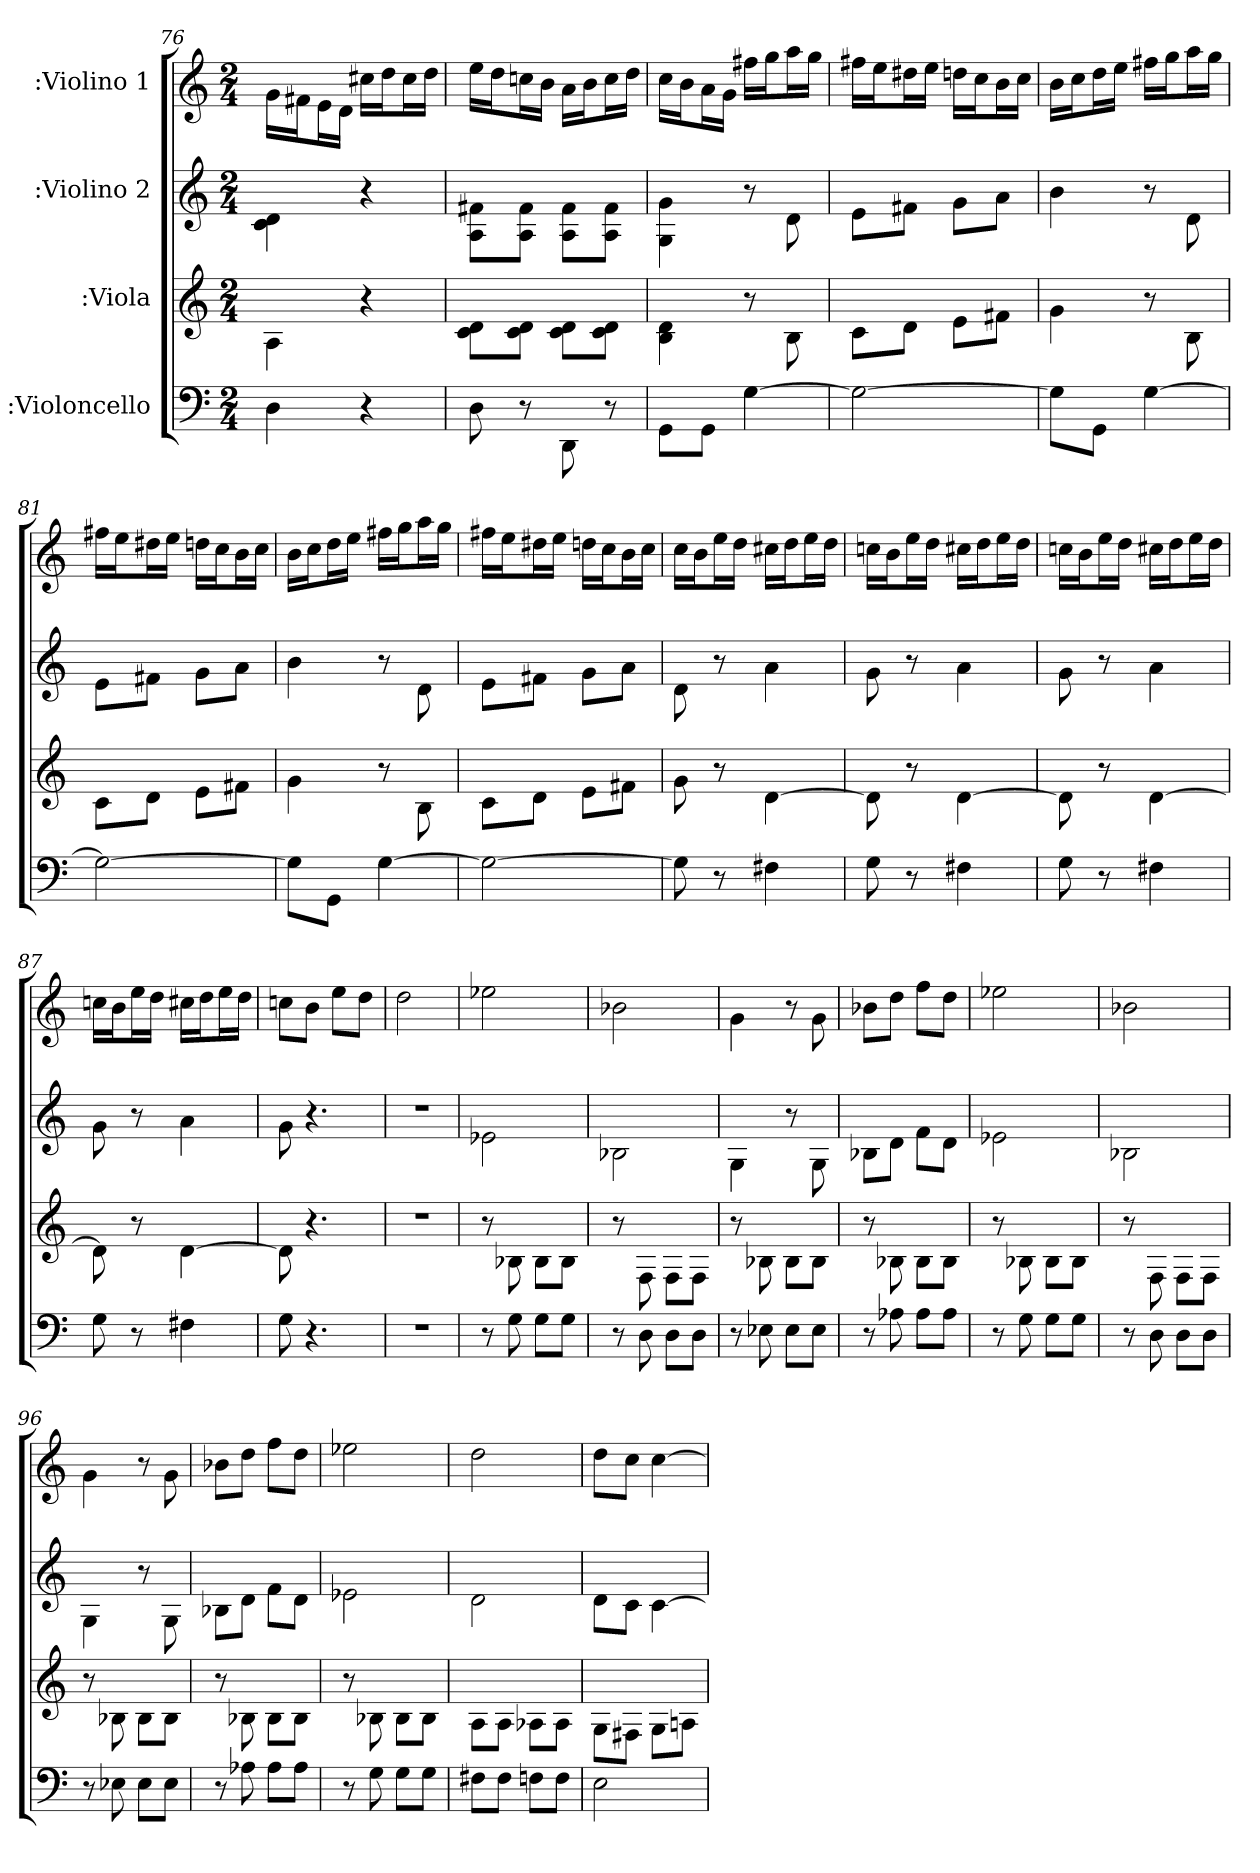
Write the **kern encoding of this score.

**kern	**kern	**kern	**kern
*part4	*part3	*part2	*part1
*staff4	*staff3	*staff2	*staff1
*I":Violoncello	*I":Viola	*I":Violino 2	*I":Violino 1
*k[]	*k[]	*k[]	*k[]
*C:	*C:	*C:	*C:
*M2/4	*M2/4	*M2/4	*M2/4
=76	=76	=76	=76
4D\	4A\	4d\ 4c\	16g\LL
.	.	.	16f#X\J
.	.	.	16e\L
.	.	.	16d\JJ
4r	4r	4r	16cc#X\LL
.	.	.	16dd\J
.	.	.	16cc#\L
.	.	.	16dd\JJ
=77	=77	=77	=77
8D\	8d\ 8c\L	8f#X\ 8A\L	16ee\LL
.	.	.	16dd\J
8r	8d\ 8c\J	8f#\ 8A\J	16ccn\L
.	.	.	16b\JJ
8DD\	8d\ 8c\L	8f#\ 8A\L	16a\LL
.	.	.	16b\J
8r	8d\ 8c\J	8f#\ 8A\J	16cc\L
.	.	.	16dd\JJ
=78	=78	=78	=78
8GG\L	4d\ 4B\	4g\ 4G\	16cc\LL
.	.	.	16b\J
8GG\J	.	.	16a\L
.	.	.	16g\JJ
[4G\	8r	8r	16ff#X\LL
.	.	.	16gg\J
.	8B\	8d\	16aa\L
.	.	.	16gg\JJ
=79	=79	=79	=79
2G\_	8c\L	8e\L	16ff#X\LL
.	.	.	16ee\J
.	8d\J	8f#X\J	16dd#X\L
.	.	.	16ee\JJ
.	8e\L	8g\L	16ddn\LL
.	.	.	16cc\J
.	8f#X\J	8a\J	16b\L
.	.	.	16cc\JJ
=80	=80	=80	=80
8G\L]	4g\	4b\	16b\LL
.	.	.	16cc\J
8GG\J	.	.	16dd\L
.	.	.	16ee\JJ
[4G\	8r	8r	16ff#X\LL
.	.	.	16gg\J
.	8B\	8d\	16aa\L
.	.	.	16gg\JJ
=81	=81	=81	=81
2G\_	8c\L	8e\L	16ff#X\LL
.	.	.	16ee\J
.	8d\J	8f#X\J	16dd#X\L
.	.	.	16ee\JJ
.	8e\L	8g\L	16ddn\LL
.	.	.	16cc\J
.	8f#X\J	8a\J	16b\L
.	.	.	16cc\JJ
=82	=82	=82	=82
8G\L]	4g\	4b\	16b\LL
.	.	.	16cc\J
8GG\J	.	.	16dd\L
.	.	.	16ee\JJ
[4G\	8r	8r	16ff#X\LL
.	.	.	16gg\J
.	8B\	8d\	16aa\L
.	.	.	16gg\JJ
=83	=83	=83	=83
2G\_	8c\L	8e\L	16ff#X\LL
.	.	.	16ee\J
.	8d\J	8f#X\J	16dd#X\L
.	.	.	16ee\JJ
.	8e\L	8g\L	16ddn\LL
.	.	.	16cc\J
.	8f#X\J	8a\J	16b\L
.	.	.	16cc\JJ
=84	=84	=84	=84
8G\]	8g\	8d\	16cc\LL
.	.	.	16b\J
8r	8r	8r	16ee\L
.	.	.	16dd\JJ
4F#X\	[4d\	4a\	16cc#X\LL
.	.	.	16dd\J
.	.	.	16ee\L
.	.	.	16dd\JJ
=85	=85	=85	=85
8G\	8d\]	8g\	16ccn\LL
.	.	.	16b\J
8r	8r	8r	16ee\L
.	.	.	16dd\JJ
4F#X\	[4d\	4a\	16cc#X\LL
.	.	.	16dd\J
.	.	.	16ee\L
.	.	.	16dd\JJ
=86	=86	=86	=86
8G\	8d\]	8g\	16ccn\LL
.	.	.	16b\J
8r	8r	8r	16ee\L
.	.	.	16dd\JJ
4F#X\	[4d\	4a\	16cc#X\LL
.	.	.	16dd\J
.	.	.	16ee\L
.	.	.	16dd\JJ
=87	=87	=87	=87
8G\	8d\]	8g\	16ccn\LL
.	.	.	16b\J
8r	8r	8r	16ee\L
.	.	.	16dd\JJ
4F#X\	[4d\	4a\	16cc#X\LL
.	.	.	16dd\J
.	.	.	16ee\L
.	.	.	16dd\JJ
=88	=88	=88	=88
8G\	8d\]	8g\	8ccn\L
4.r	4.r	4.r	8b\J
.	.	.	8ee\L
.	.	.	8dd\J
=89	=89	=89	=89
2r	2r	2r	2dd\
=90	=90	=90	=90
8r	8r	2e-X\	2ee-X\
8G\	8B-X\	.	.
8G\L	8B-\L	.	.
8G\J	8B-\J	.	.
=91	=91	=91	=91
8r	8r	2B-X\	2b-X\
8D\	8F\	.	.
8D\L	8F\L	.	.
8D\J	8F\J	.	.
=92	=92	=92	=92
8r	8r	4G\	4g\
8E-X\	8B-X\	.	.
8E-\L	8B-\L	8r	8r
8E-\J	8B-\J	8G\	8g\
=93	=93	=93	=93
8r	8r	8B-X\L	8b-X\L
8A-X\	8B-X\	8d\J	8dd\J
8A-\L	8B-\L	8f\L	8ff\L
8A-\J	8B-\J	8d\J	8dd\J
=94	=94	=94	=94
8r	8r	2e-X\	2ee-X\
8G\	8B-X\	.	.
8G\L	8B-\L	.	.
8G\J	8B-\J	.	.
=95	=95	=95	=95
8r	8r	2B-X\	2b-X\
8D\	8F\	.	.
8D\L	8F\L	.	.
8D\J	8F\J	.	.
=96	=96	=96	=96
8r	8r	4G\	4g\
8E-X\	8B-X\	.	.
8E-\L	8B-\L	8r	8r
8E-\J	8B-\J	8G\	8g\
=97	=97	=97	=97
8r	8r	8B-X\L	8b-X\L
8A-X\	8B-X\	8d\J	8dd\J
8A-\L	8B-\L	8f\L	8ff\L
8A-\J	8B-\J	8d\J	8dd\J
=98	=98	=98	=98
8r	8r	2e-X\	2ee-X\
8G\	8B-X\	.	.
8G\L	8B-\L	.	.
8G\J	8B-\J	.	.
=99	=99	=99	=99
8F#X\L	8A\L	2d\	2dd\
8F#\J	8A\J	.	.
8Fn\L	8A-X\L	.	.
8F\J	8A-\J	.	.
=100	=100	=100	=100
2E\	8G\L	8d\L	8dd\L
.	8F#X\J	8c\J	8cc\J
.	8G\L	[4c\	[4cc\
.	8An\J	.	.
=	=	=	=
*-	*-	*-	*-
